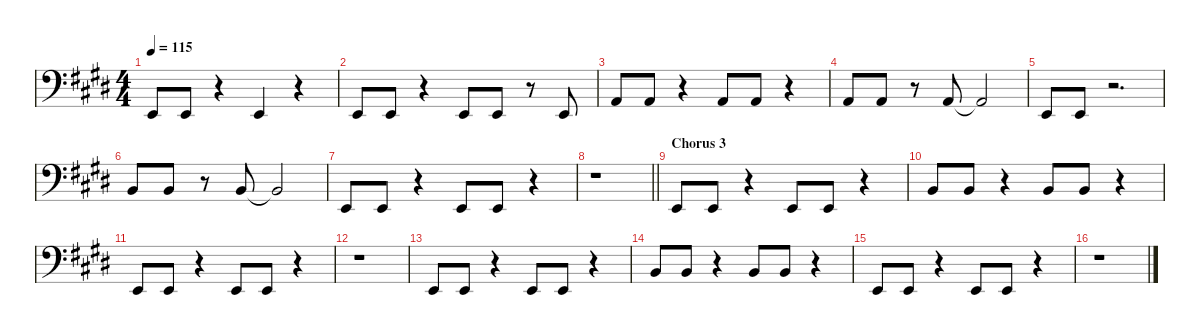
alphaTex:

\defaultSystemsLayout 8
\hideDynamics
\bracketExtendMode nobrackets
\singleTrackTrackNamePolicy hidden
\multiTrackTrackNamePolicy hidden
\otherSystemsTrackNameOrientation horizontal
\track ("Brass Section 2" "sax.") {defaultSystemsLayout 8 instrument altosax}
\staff {score}
\tuning (G2 D2 A1 E1)
\displaytranspose 9
\ts (4 4)
\tempo 115
\clef f4
\ks e
3.4{acc forcenatural}.8{dy f beam Up} 3.4{acc forcenatural}.8{beam Up} r.4{beam Up} 3.4{acc forcenatural}.4{beam Up} r.4{beam Up} |
3.4{acc forcenatural}.8{beam Up} 3.4{acc forcenatural}.8{beam Up} r.4{beam Up} 3.4{acc forcenatural}.8{beam Up} 3.4{acc forcenatural}.8{beam Up} r.8{beam Up} 3.4{acc forcenatural}.8{beam Up} |
3.3{acc forcenatural}.8{beam Up} 3.3{acc forcenatural}.8{beam Up} r.4{beam Up} 3.3{acc forcenatural}.8{beam Up} 3.3{acc forcenatural}.8{beam Up} r.4{beam Up} |
3.3{acc forcenatural}.8{beam Up} 3.3{acc forcenatural}.8{beam Up} r.8{beam Up} 3.3{acc forcenatural}.8{beam Up} 3.3{t acc forcenatural}.2{beam Up} |
3.4{acc forcenatural}.8{beam Up} 3.4{acc forcenatural}.8{beam Up} r.2{d beam Up} |
5.3{acc forcenatural}.8{beam Up} 5.3{acc forcenatural}.8{beam Up} r.8{beam Up} 5.3{acc forcenatural}.8{beam Up} 5.3{t acc forcenatural}.2{beam Up} |
3.4{acc forcenatural}.8{beam Up} 3.4{acc forcenatural}.8{beam Up} r.4{beam Up} 3.4{acc forcenatural}.8{beam Up} 3.4{acc forcenatural}.8{beam Up} r.4{beam Up} |
\barLineRight lightlight
r.1{beam Down} |
\section ("" "Chorus 3")
3.4{acc forcenatural}.8{beam Up} 3.4{acc forcenatural}.8{beam Up} r.4{beam Up} 3.4{acc forcenatural}.8{beam Up} 3.4{acc forcenatural}.8{beam Up} r.4{beam Up} |
5.3{acc forcenatural}.8{beam Up} 5.3{acc forcenatural}.8{beam Up} r.4{beam Up} 5.3{acc forcenatural}.8{beam Up} 5.3{acc forcenatural}.8{beam Up} r.4{beam Up} |
3.4{acc forcenatural}.8{beam Up} 3.4{acc forcenatural}.8{beam Up} r.4{beam Up} 3.4{acc forcenatural}.8{beam Up} 3.4{acc forcenatural}.8{beam Up} r.4{beam Up} |
r.1{beam Down} |
3.4{acc forcenatural}.8{beam Up} 3.4{acc forcenatural}.8{beam Up} r.4{beam Up} 3.4{acc forcenatural}.8{beam Up} 3.4{acc forcenatural}.8{beam Up} r.4{beam Up} |
5.3{acc forcenatural}.8{beam Up} 5.3{acc forcenatural}.8{beam Up} r.4{beam Up} 5.3{acc forcenatural}.8{beam Up} 5.3{acc forcenatural}.8{beam Up} r.4{beam Up} |
3.4{acc forcenatural}.8{beam Up} 3.4{acc forcenatural}.8{beam Up} r.4{beam Up} 3.4{acc forcenatural}.8{beam Up} 3.4{acc forcenatural}.8{beam Up} r.4{beam Up} |
r.1{beam Down}
